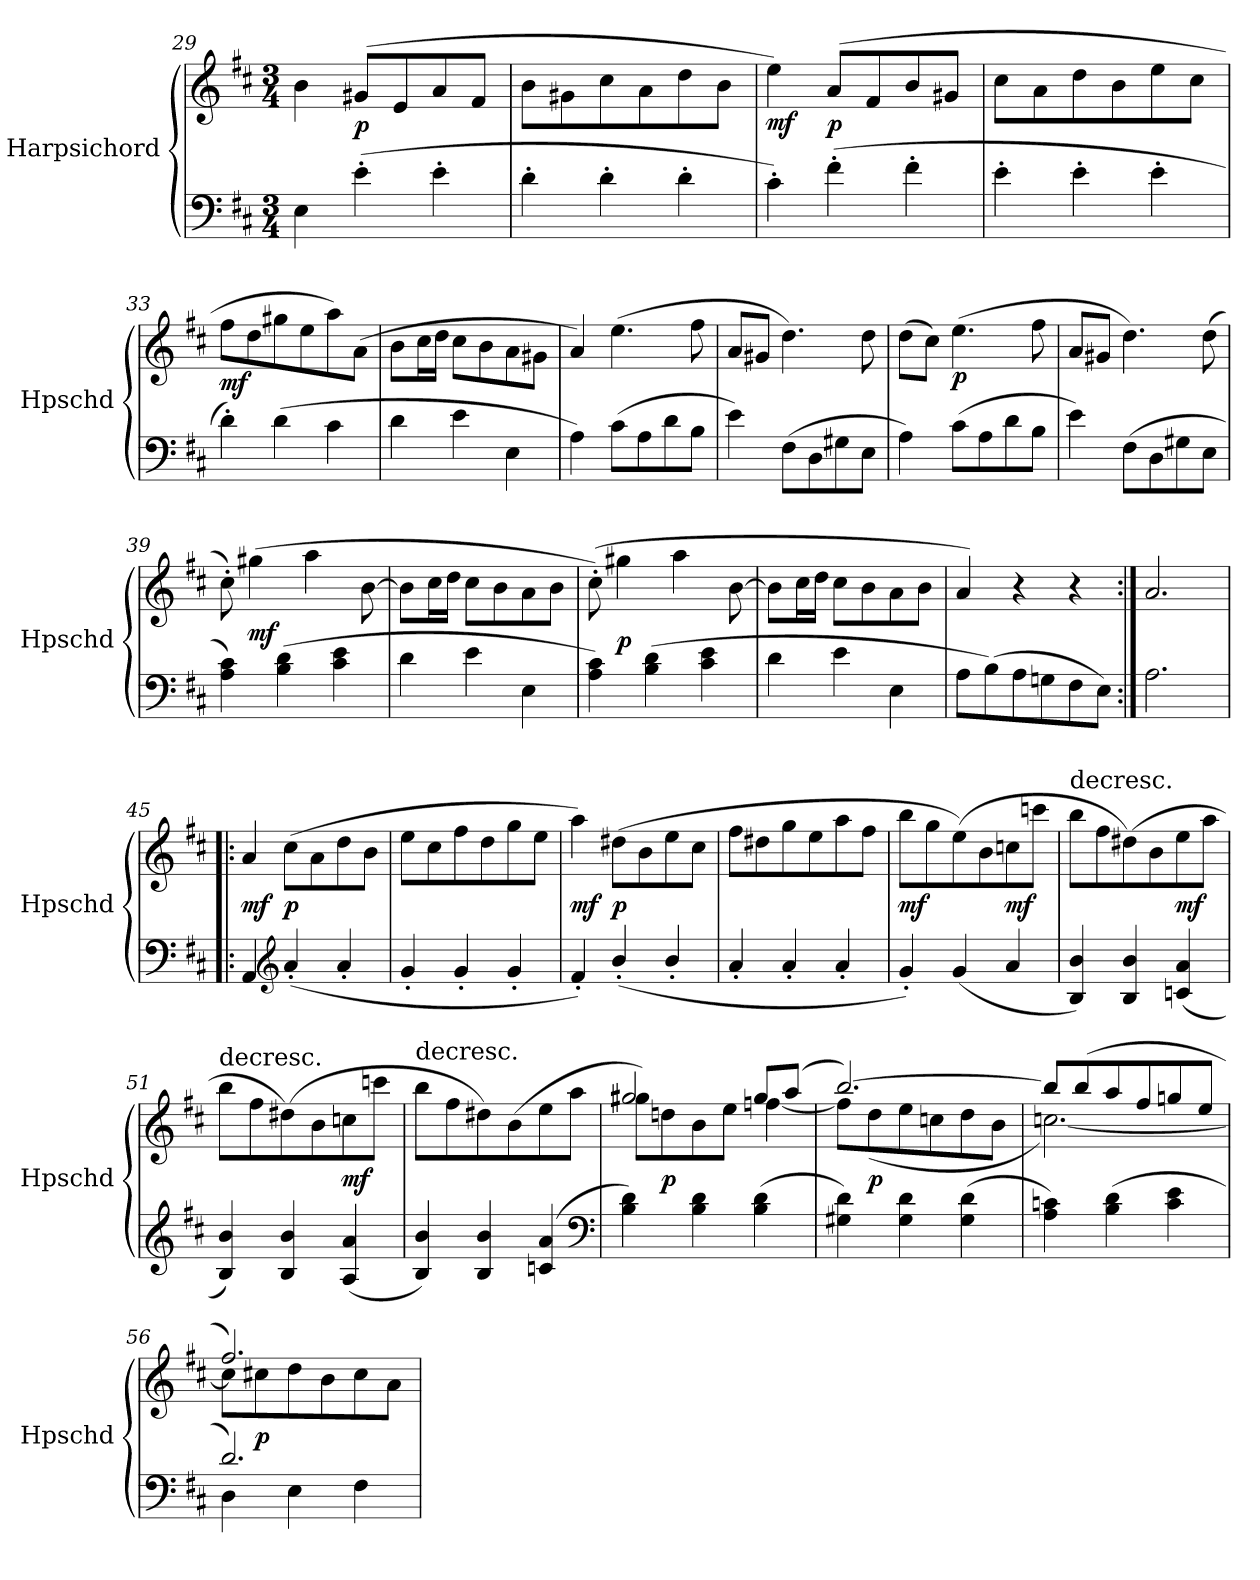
**kern	**kern	**dynam
*part1	*part1	*part1
*staff2	*staff1	*staff1/2
*I"Harpsichord	*	*
*I'Hpschd	*	*
*clefF4	*clefG2	*
*k[f#c#]	*k[f#c#]	*
*M3/4	*M3/4	*
=29	=29	=29
4E\	4b\	.
(4e'\	(8g#X/L	p
.	8e/	.
4e'\	8a/	.
.	8f#/J	.
=30	=30	=30
4d'\	8b\L	.
.	8g#X\	.
4d'\	8cc#\	.
.	8a\	.
4d'\	8dd\	.
.	8b\J	.
=31	=31	=31
4c#'\)	4ee\)	mf
(4f#'\	(8a/L	p
.	8f#/	.
4f#'\	8b/	.
.	8g#X/J	.
=32	=32	=32
4e'\	8cc#\L	.
.	8a\	.
4e'\	8dd\	.
.	8b\	.
4e'\	8ee\	.
.	8cc#\J	.
=33	=33	=33
4d'\)	8ff#\L	mf
.	8dd\	.
(4d\	8gg#X\	.
.	8ee\	.
4c#\	8aa\)	.
.	(8a\J	.
=34	=34	=34
4d\	8b\L	.
.	16cc#\L	.
.	16dd\JJ	.
4e\	8cc#\L	.
.	8b\	.
4E\	8a\	.
.	8g#X\J	.
=35	=35	=35
4A\)	4a/)	.
(8c#\L	(4.ee\	.
8A\	.	.
8d\	.	.
8B\J	8ff#\	.
=36	=36	=36
4e\)	8a/L	.
.	8g#X/J	.
(8F#\L	4.dd\)	.
8D\	.	.
8G#X\	.	.
8E\J	8dd\	.
=37	=37	=37
4A\)	(8dd\L	.
.	8cc#\J)	.
(8c#\L	(4.ee\	p
8A\	.	.
8d\	.	.
8B\J	8ff#\	.
=38	=38	=38
4e\)	8a/L	.
.	8g#X/J	.
(8F#\L	4.dd\)	.
8D\	.	.
8G#X\	.	.
8E\J	(8dd\	.
=39	=39	=39
4A\ 4c#\)	8cc#'\)	.
.	(4gg#X\	mf
(4B\ 4d\	.	.
.	4aa\	.
4c#\ 4e\	.	.
.	[8b\	.
=40	=40	=40
4d\	8b\L]	.
.	16cc#\L	.
.	16dd\JJ	.
4e\	8cc#\L	.
.	8b\	.
4E\	8a\	.
.	8b\J	.
=41	=41	=41
4A\ 4c#\)	(8cc#'\)	.
.	4gg#X\	p
(4B\ 4d\	.	.
.	4aa\	.
4c#\ 4e\	.	.
.	[8b\	.
=42	=42	=42
4d\	8b\L]	.
.	16cc#\L	.
.	16dd\JJ	.
4e\	8cc#\L	.
.	8b\	.
4E\	8a\	.
.	8b\J	.
=43	=43	=43
8A\L	4a/)	.
(8B\)	.	.
8A\	4r	.
8Gn\	.	.
8F#\	4r	.
8E\J)	.	.
=44:|!	=44:|!	=44:|!
2.A\	2.a/	.
=45!|:	=45!|:	=45!|:
4AA/	4a/	mf
*clefG2	*	*
(4a'/	(8cc#\L	p
.	8a\	.
4a'/	8dd\	.
.	8b\J	.
=46	=46	=46
4g'/	8ee\L	.
.	8cc#\	.
4g'/	8ff#\	.
.	8dd\	.
4g'/	8gg\	.
.	8ee\J	.
=47	=47	=47
4f#'/)	4aa\)	mf
(4b'/	(8dd#X\L	p
.	8b\	.
4b'/	8ee\	.
.	8cc#\J	.
=48	=48	=48
4a'/	8ff#\L	.
.	8dd#X\	.
4a'/	8gg\	.
.	8ee\	.
4a'/	8aa\	.
.	8ff#\J	.
=49	=49	=49
4g'/)	8bb\L	mf
.	8gg\	.
(4g/	(8ee\)	.
.	8b\	.
4a/	8ccn\	mf
.	8cccn\J	.
=50	=50	=50
!	!LO:TX:t=decresc.	!
4B/ 4b/)	8bb\L	.
.	8ff#\	.
4B/ 4b/	(8dd#X\)	.
.	8b\	.
(4cn/ 4a/	8ee\	mf
.	8aa\J	.
=51	=51	=51
!	!LO:TX:t=decresc.	!
4B/ 4b/)	8bb\L	.
.	8ff#\	.
4B/ 4b/	(8dd#X\)	.
.	8b\	.
(4A/ 4a/	8ccn\	mf
.	8cccn\J	.
=52	=52	=52
!	!LO:TX:t=decresc.	!
4B/ 4b/)	8bb\L	.
.	8ff#\	.
4B/ 4b/	8dd#X\)	.
.	(8b\	.
(4cn/ 4a/	8ee\	.
.	8aa\J	.
*clefF4	*	*
=53	=53	=53
*	*^	*
4B\ 4d\)	2gg#X/	8gg#X\L)	.
.	.	8ddn\	p
4B\ 4d\	.	8b\	.
.	.	8ee\J	.
(4B\ 4d\	8gg#/L	[4ffn\	.
.	(8aa/J	.	.
=54	=54	=54	=54
4G#X\ 4d\)	[2.bb/)	8ffn\L]	.
.	.	(8dd\	p
4G#\ 4d\	.	8ee\	.
.	.	8ccn\	.
(4G#\ 4d\	.	8dd\	.
.	.	8b\J	.
=55	=55	=55	=55
4A\ 4cn\)	8bb/L]	[2.ccn\)	.
.	(8bb/	.	.
(4B\ 4d\	8aa/	.	.
.	8ff#/	.	.
4c\ 4e\	8ggn/	.	.
.	8ee/J	.	.
=56	=56	=56	=56
*^	*	*	*
2.d/)	4D\	2.ff#/)	8cc\L]	.
.	.	.	8cc#X\	p
.	4E\	.	8dd\	.
.	.	.	8b\	.
.	4F#\	.	8cc#\	.
.	.	.	8a\J	.
*v	*v	*	*	*
*	*v	*v	*
=	=	=
*-	*-	*-
